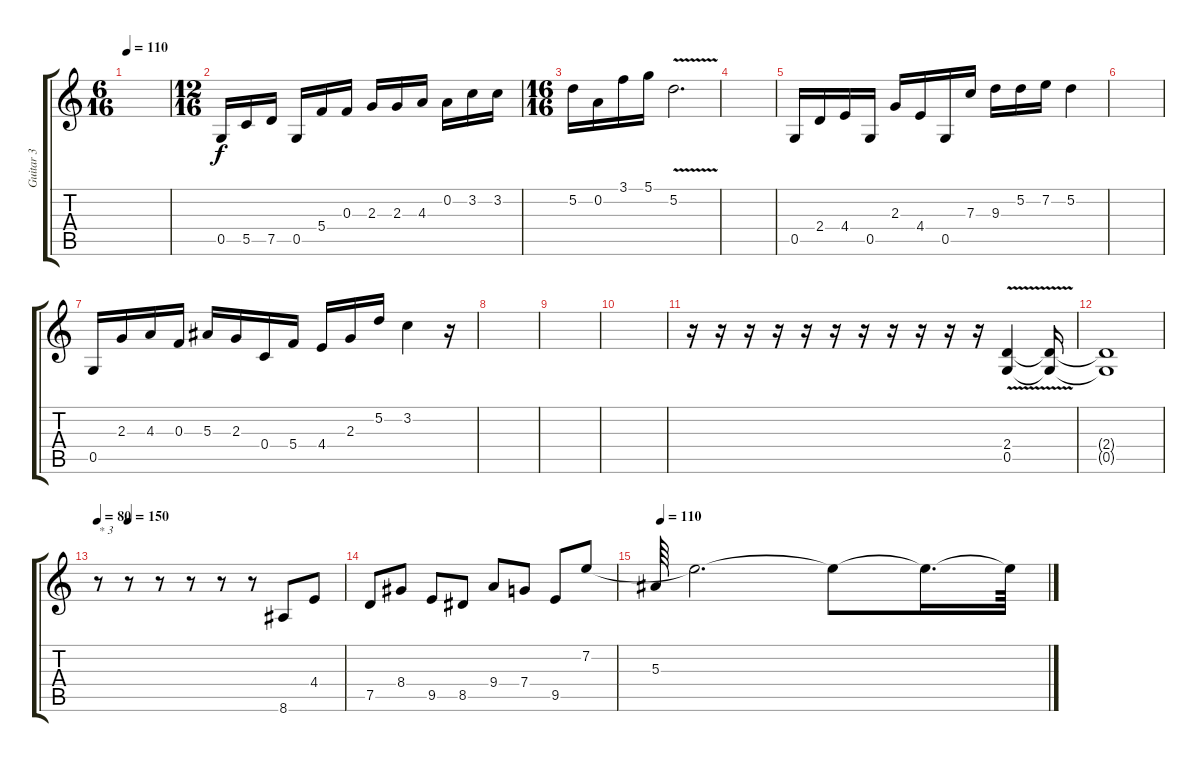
\track ("Guitar 3" "Guitar 3") {instrument distortionguitar}
\staff {score tabs}
\tuning (D4 A3 F3 C3 G2 D2) {hide}
\ts (6 16)
\tempo 110
\clef g2
\ks c
|
\ts (12 16)
0.5.16 5.5.16 7.5.16 0.5.16 5.4.16 0.3.16 2.3.16 2.3.16 4.3.16 0.2.16 3.2.16 3.2.16 |
\ts (16 16)
5.2.16 0.2.16 3.1.16 5.1.16 5.2{v}.2{d} |
|
0.5.16 2.4.16 4.4.16 0.5.16 2.3.16 4.4.16 0.5.16 7.3.16 9.3.16 5.2.16 7.2.16 5.2.4 |
|
0.5.16 2.3.16 4.3.16 0.3.16 5.3.16 2.3.16 0.4.16 5.4.16 4.4.16 2.3.16 5.2.16 3.2.4 r.16 |
|
|
|
r.16 r.16 r.16 r.16 r.16 r.16 r.16 r.16 r.16 r.16 r.16 (2.4{v} 0.5).4 (2.4{t} 0.5{t}).16 |
(2.4{t} 0.5{t}).1 |
\tempo 80
\tempo (150 0.125)
r.8{txt "* 3"} r.8 r.8 r.8 r.8 r.8 8.6.8 4.4.8 |
7.5.8 8.4.8 9.5.8 8.5.8 9.4.8 7.4.8 9.5.8 7.2.8 |
\tempo (110 0.015625)
5.3.64 7.2{t}.2{d} 7.2{t}.8 7.2{t}.16{d} 7.2{t}.64
